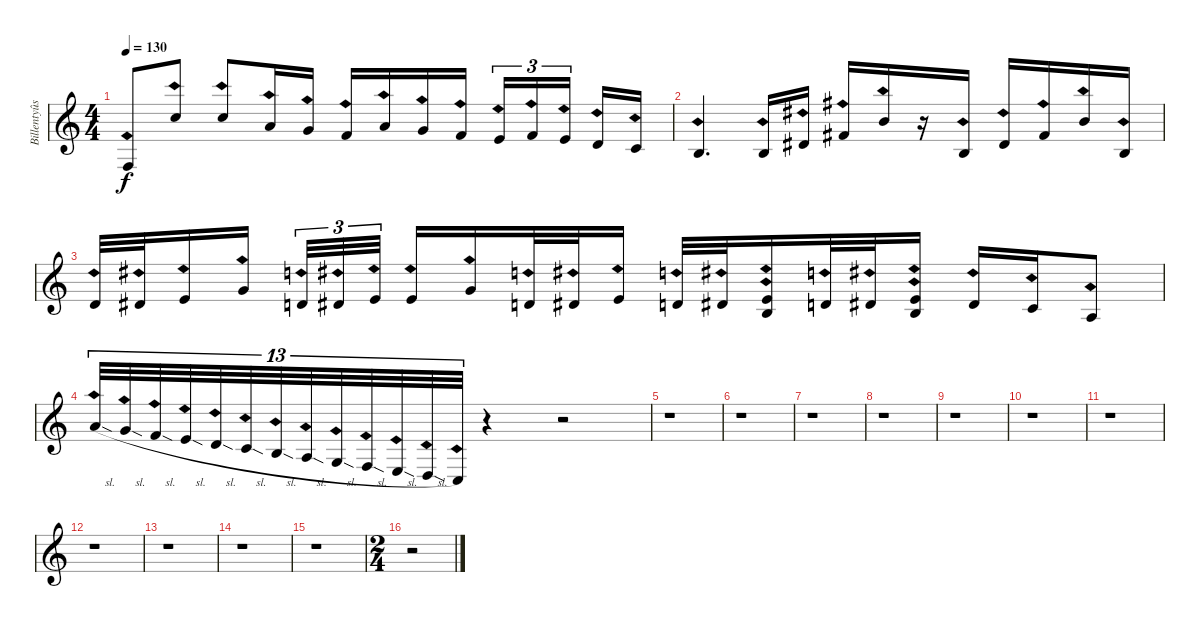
\track ("Billentyûs 2 (Jon Lord)" "Billentyûs") {instrument rockorgan}
\staff {score}
\tuning (E4 B3 G3 D3 A2 E2 B1) {hide}
\ts (4 4)
\tempo 130
\clef g2
\ks c
3.4{ph 12}.8{dy f} 8.1{ph 12}.8 8.1{ph 12}.8 5.1{ph 12}.16 3.1{ph 12}.16 1.1{ph 12}.16 5.1{ph 12}.16 3.1{ph 12}.16 1.1{ph 12}.16 0.1{ph 12}.16{tu (3 2)} 1.1{ph 12}.16{tu (3 2)} 0.1{ph 12}.16{tu (3 2) beam splitsecondary} 3.2{ph 12}.16 1.2{ph 12}.16 |
0.2{ph 12}.4{d} 0.2{ph 12}.16 4.2{ph 12}.16 2.1{ph 12}.16 7.1{ph 12}.16 r.16 0.2{ph 12}.16 4.2{ph 12}.16 2.1{ph 12}.16 7.1{ph 12}.16 0.2{ph 12}.16 |
7.3{ph 12}.32 8.3{ph 12}.32 0.1{ph 12}.16 8.2{ph 12}.16{beam splitsecondary} 7.3{ph 12}.32{tu (3 2)} 8.3{ph 12}.32{tu (3 2)} 9.3{ph 12}.32{tu (3 2)} 9.3{ph 12}.16 8.2{ph 12}.16 7.3{ph 12}.32 8.3{ph 12}.32 9.3{ph 12}.16 7.3{ph 12}.32 8.3{ph 12}.32 (9.3{ph 12} 9.4{ph 12}).16 7.3{ph 12}.32 8.3{ph 12}.32 (9.3{ph 12} 9.4{ph 12}).16 8.3{ph 12}.16 10.4{ph 12}.16 7.4{ph 12}.8 |
24.5{ph 12 sl}.32{tu (13 8)} 22.5{ph 12 sl}.32{tu (13 8)} 20.5{ph 12 sl}.32{tu (13 8)} 19.5{ph 12 sl}.32{tu (13 8)} 17.5{ph 12 sl}.32{tu (13 8)} 15.5{ph 12 sl}.32{tu (13 8)} 14.5{ph 12 sl}.32{tu (13 8)} 12.5{ph 12 sl}.32{tu (13 8)} 10.5{ph 12 sl}.32{tu (13 8)} 8.5{ph 12 sl}.32{tu (13 8)} 7.5{ph 12 sl}.32{tu (13 8)} 5.5{ph 12 sl}.32{tu (13 8)} 3.5{ph 12}.32{tu (13 8)} r.4 r.2 |
r.1 |
r.1 |
r.1 |
r.1 |
r.1 |
r.1 |
r.1 |
r.1 |
r.1 |
r.1 |
r.1 |
\ts (2 4)
r.2
